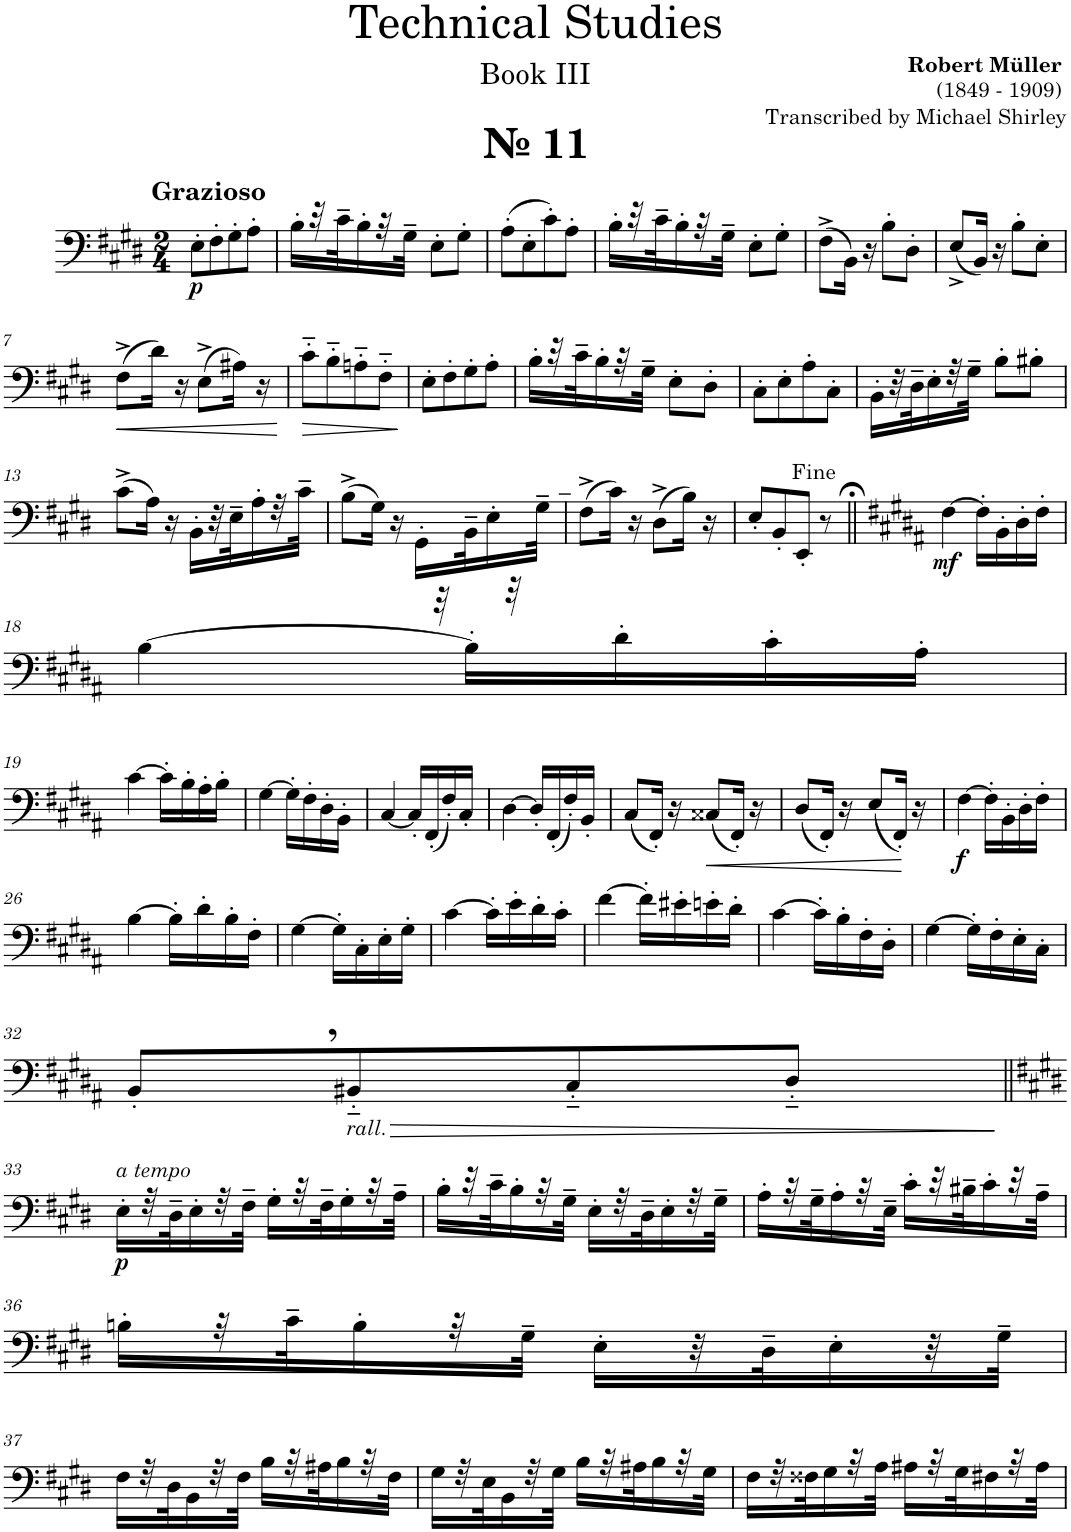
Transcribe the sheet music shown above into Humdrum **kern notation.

**kern	**dynam
*part1	*part1
*staff1	*staff1
*I"Trombone	*
*I'Tbn.	*
*clefF4	*
*k[f#c#g#d#]	*
*M2/4	*
=1	=1
!LO:TX:a:B:t=№ 11	!
!LO:TX:a:B:t=Grazioso	!
!	!LO:DY:b
8E'\L	p
8F#'\	.
8G#'\	.
8A'\J	.
=2	=2
16B'\LL	.
32r	.
32c#~\J	.
16B'\	.
32r	.
32G#~\JJJ	.
8E'\L	.
8G#'\J	.
=3	=3
(8A'\L	.
8E'\	.
8c#'\)	.
8A'\J	.
=4	=4
16B'\LL	.
32r	.
32c#~\J	.
16B'\	.
32r	.
32G#~\JJJ	.
8E'\L	.
8G#'\J	.
=5	=5
(8F#^\L	.
16BB\Jk)	.
16r	.
8B'\L	.
8D#'\J	.
=6	=6
(8E^/L	.
16BB/Jk)	.
16r	.
8B'\L	.
8E'\J	.
!!LO:LB:g=z
=7	=7
!	!LO:HP:b
(8F#^\L	<
16d#\Jk)	.
16r	.
(8E^\L	.
16A#X\Jk)	.
16r	.
.	[
=8	=8
!	!LO:HP:b
8c#'~\L	>
8B'~\	.
8An'~\	.
8F#'~\J	.
.	]
=9	=9
8E'\L	.
8F#'\	.
8G#'\	.
8A'\J	.
=10	=10
16B'\LL	.
32r	.
32c#~\J	.
16B'\	.
32r	.
32G#~\JJJ	.
8E'\L	.
8D#'\J	.
=11	=11
8C#'\L	.
8E'\	.
8A'\	.
8C#'\J	.
=12	=12
16BB'\LL	.
32r	.
32D#~\J	.
16E'\	.
32r	.
32G#~\JJJ	.
8B'\L	.
8B#X'\J	.
!!LO:LB:g=z
=13	=13
(8c#^\L	.
16A\Jk)	.
16r	.
16BB'\LL	.
32r	.
32E~\J	.
16A'\	.
32r	.
32c#~\JJJ	.
=14	=14
(8B^\L	.
16G#\Jk)	.
16r	.
16GG#'\LL	.
32r	.
32BB~\J	.
16E'\	.
32r	.
32G#~\JJJ	.
=15	=15
(8F#^\L	.
16c#\Jk)	.
16r	.
(8D#^\L	.
16B\Jk)	.
16r	.
=16	=16
8E'/L	.
8BB'/	.
8EE'/J	.
8r	.
=17||	=17||
*k[f#c#g#d#a#]	*
!	!LO:DY:b
[4F#\	mf
16F#'\LL]	.
16BB'\	.
16D#'\	.
16F#'\JJ	.
!!LO:LB:g=z
=18	=18
[4B\	.
16B'\LL]	.
16d#'\	.
16c#'\	.
16A#'\JJ	.
!!LO:LB:g=z
=19	=19
[4c#\	.
16c#'\LL]	.
16B'\	.
16A#'\	.
16B'\JJ	.
=20	=20
[4G#\	.
16G#'\LL]	.
16F#'\	.
16D#'\	.
16BB'\JJ	.
=21	=21
[4C#/	.
16C#'/LL]	.
(16FF#'/	.
16F#'/)	.
16C#'/JJ	.
=22	=22
[4D#\	.
16D#'/LL]	.
(16FF#'/	.
16F#'/)	.
16BB'/JJ	.
=23	=23
(8C#/L	.
16FF#'/Jk)	.
16r	.
!	!LO:HP:b
(8C##X/L	<
16FF#'/Jk)	.
16r	.
=24	=24
(8D#/L	.
16FF#'/Jk)	.
16r	.
(8E/L	.
16FF#'/Jk)	.
16r	[
=25	=25
!	!LO:DY:b
[4F#\	f
16F#'\LL]	.
16BB'\	.
16D#'\	.
16F#'\JJ	.
!!LO:LB:g=z
=26	=26
[4B\	.
16B'\LL]	.
16d#'\	.
16B'\	.
16F#'\JJ	.
=27	=27
[4G#\	.
16G#'\LL]	.
16C#'\	.
16E'\	.
16G#'\JJ	.
=28	=28
[4c#\	.
16c#'\LL]	.
16e'\	.
16d#'\	.
16c#'\JJ	.
=29	=29
[4f#\	.
16f#'\LL]	.
16e#X'\	.
16en'\	.
16d#'\JJ	.
=30	=30
[4c#\	.
16c#'\LL]	.
16B'\	.
16F#'\	.
16D#'\JJ	.
=31	=31
[4G#\	.
16G#'\LL]	.
16F#'\	.
16E'\	.
16C#'\JJ	.
!!LO:LB:g=z
=32	=32
8BB',/L	.
!LO:TX:b:i:t=rall.	!
!	!LO:HP:b
8BB#X'~/	>
8C#'~/	.
8D#'~/J	.
.	]
!!LO:LB:g=z
=33||	=33||
*k[f#c#g#d#]	*
!LO:TX:a:i:t=a tempo	!
!	!LO:DY:b
16E'\LL	p
32r	.
32D#~\J	.
16E'\	.
32r	.
32F#~\JJJ	.
16G#'\LL	.
32r	.
32F#~\J	.
16G#'\	.
32r	.
32A~\JJJ	.
=34	=34
16B'\LL	.
32r	.
32c#~\J	.
16B'\	.
32r	.
32G#~\JJJ	.
16E'\LL	.
32r	.
32D#~\J	.
16E'\	.
32r	.
32G#~\JJJ	.
=35	=35
16A'\LL	.
32r	.
32G#~\J	.
16A'\	.
32r	.
32E~\JJJ	.
16c#'\LL	.
32r	.
32B#X~\J	.
16c#'\	.
32r	.
32A~\JJJ	.
!!LO:LB:g=z
=36	=36
16Bn'\LL	.
32r	.
32c#~\J	.
16B'\	.
32r	.
32G#~\JJJ	.
16E'\LL	.
32r	.
32D#~\J	.
16E'\	.
32r	.
32G#~\JJJ	.
!!LO:LB:g=z
=37	=37
16F#\LL	.
32r	.
32D#\J	.
16BB\	.
32r	.
32F#\JJJ	.
16B\LL	.
32r	.
32A#X\J	.
16B\	.
32r	.
32F#\JJJ	.
=38	=38
16G#\LL	.
32r	.
32E\J	.
16BB\	.
32r	.
32G#\JJJ	.
16B\LL	.
32r	.
32A#X\J	.
16B\	.
32r	.
32G#\JJJ	.
=39	=39
16F#\LL	.
32r	.
32F##X\J	.
16G#\	.
32r	.
32A\JJJ	.
16A#X\LL	.
32r	.
32G#\J	.
16F#X\	.
32r	.
32A#\JJJ	.
=	=
*-	*-
